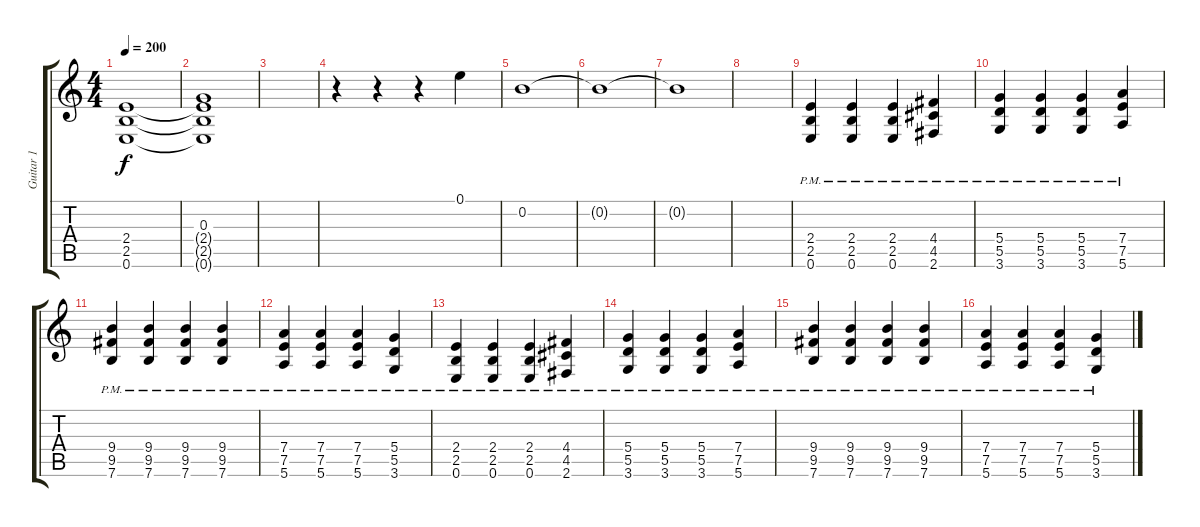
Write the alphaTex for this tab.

\track ("Guitar 1" "Guitar 1") {instrument overdrivenguitar}
\staff {score tabs}
\tuning (E4 B3 G3 D3 A2 E2) {hide}
\ts (4 4)
\tempo 200
\clef g2
\ks c
(2.4 2.5 0.6).1{dy f balance 8} |
(0.3 2.4{t} 2.5{t} 0.6{t}).1 |
|
r.4 r.4 r.4 0.1.4 |
0.2.1 |
0.2{t}.1 |
0.2{t}.1 |
|
(2.4 2.5 0.6{pm}).4 (2.4 2.5 0.6{pm}).4 (2.4 2.5 0.6{pm}).4 (4.4 4.5 2.6{pm}).4 |
(5.4 5.5 3.6{pm}).4 (5.4 5.5 3.6{pm}).4 (5.4 5.5 3.6{pm}).4 (7.4 7.5 5.6{pm}).4 |
(9.4 9.5 7.6{pm}).4 (9.4 9.5 7.6{pm}).4 (9.4 9.5 7.6{pm}).4 (9.4 9.5 7.6{pm}).4 |
(7.4 7.5 5.6{pm}).4 (7.4 7.5 5.6{pm}).4 (7.4 7.5 5.6{pm}).4 (5.4 5.5 3.6{pm}).4 |
(2.4 2.5 0.6{pm}).4 (2.4 2.5 0.6{pm}).4 (2.4 2.5 0.6{pm}).4 (4.4 4.5 2.6{pm}).4 |
(5.4 5.5 3.6{pm}).4 (5.4 5.5 3.6{pm}).4 (5.4 5.5 3.6{pm}).4 (7.4 7.5 5.6{pm}).4 |
(9.4 9.5 7.6{pm}).4 (9.4 9.5 7.6{pm}).4 (9.4 9.5 7.6{pm}).4 (9.4 9.5 7.6{pm}).4 |
(7.4 7.5 5.6{pm}).4 (7.4 7.5 5.6{pm}).4 (7.4 7.5 5.6{pm}).4 (5.4 5.5 3.6{pm}).4
